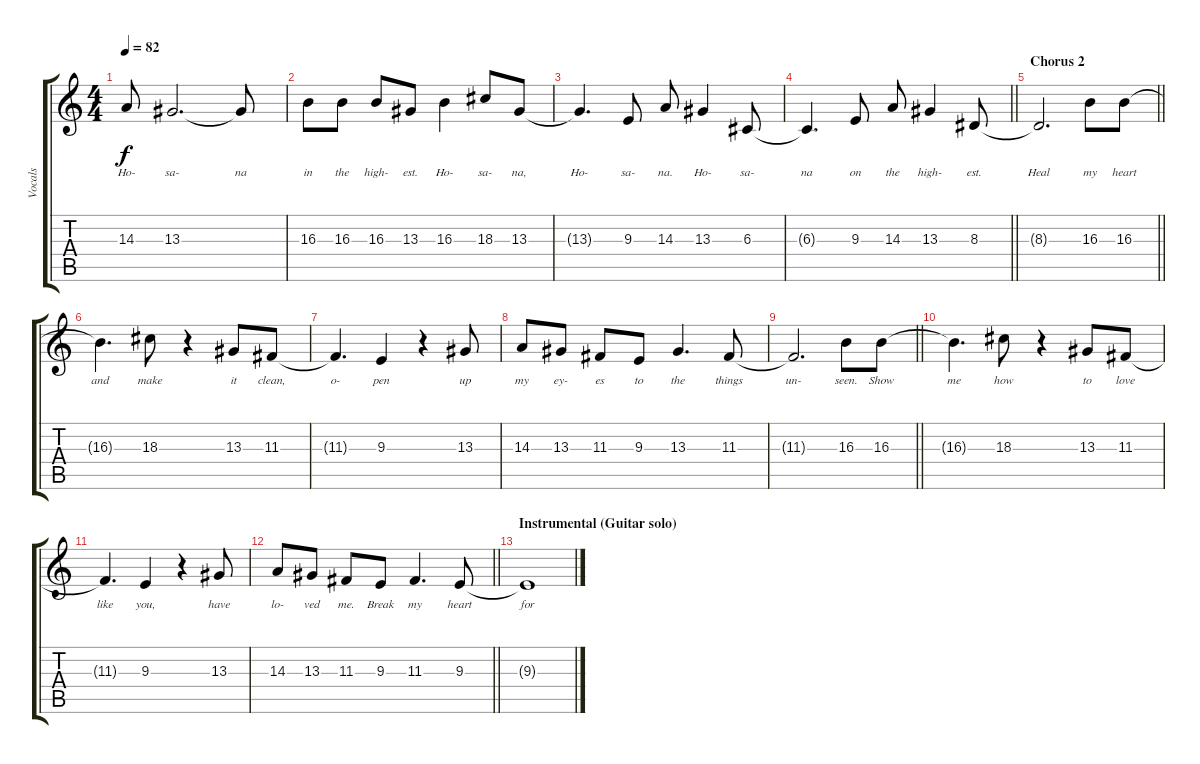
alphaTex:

\track ("Vocals" "Vocals") {instrument lead2sawtooth}
\staff {score tabs}
\tuning (E4 B3 G3 D3 A2 E2) {hide}
\ts (4 4)
\tempo 82
\clef g2
\ks c
14.3{t}.8{lyrics (0 "Ho-") lyrics (1 "") lyrics (2 "") lyrics (3 "") lyrics (4 "") dy f} 13.3.2{d lyrics (0 "sa-") lyrics (1 "") lyrics (2 "") lyrics (3 "") lyrics (4 "")} 13.3{t}.8{lyrics (0 "na") lyrics (1 "") lyrics (2 "") lyrics (3 "") lyrics (4 "")} |
16.3.8{lyrics (0 "in") lyrics (1 "") lyrics (2 "") lyrics (3 "") lyrics (4 "")} 16.3.8{lyrics (0 "the") lyrics (1 "") lyrics (2 "") lyrics (3 "") lyrics (4 "")} 16.3.8{lyrics (0 "high-") lyrics (1 "") lyrics (2 "") lyrics (3 "") lyrics (4 "")} 13.3.8{lyrics (0 "est.") lyrics (1 "") lyrics (2 "") lyrics (3 "") lyrics (4 "")} 16.3.4{lyrics (0 "Ho-") lyrics (1 "") lyrics (2 "") lyrics (3 "") lyrics (4 "")} 18.3.8{lyrics (0 "sa-") lyrics (1 "") lyrics (2 "") lyrics (3 "") lyrics (4 "")} 13.3.8{lyrics (0 "na,") lyrics (1 "") lyrics (2 "") lyrics (3 "") lyrics (4 "")} |
13.3{t}.4{d lyrics (0 "Ho-") lyrics (1 "") lyrics (2 "") lyrics (3 "") lyrics (4 "")} 9.3.8{lyrics (0 "sa-") lyrics (1 "") lyrics (2 "") lyrics (3 "") lyrics (4 "")} 14.3.8{lyrics (0 "na.") lyrics (1 "") lyrics (2 "") lyrics (3 "") lyrics (4 "")} 13.3.4{lyrics (0 "Ho-") lyrics (1 "") lyrics (2 "") lyrics (3 "") lyrics (4 "")} 6.3.8{lyrics (0 "sa-") lyrics (1 "") lyrics (2 "") lyrics (3 "") lyrics (4 "")} |
\barLineRight lightlight
6.3{t}.4{d lyrics (0 "na") lyrics (1 "") lyrics (2 "") lyrics (3 "") lyrics (4 "")} 9.3.8{lyrics (0 "on") lyrics (1 "") lyrics (2 "") lyrics (3 "") lyrics (4 "")} 14.3.8{lyrics (0 "the") lyrics (1 "") lyrics (2 "") lyrics (3 "") lyrics (4 "")} 13.3.4{lyrics (0 "high-") lyrics (1 "") lyrics (2 "") lyrics (3 "") lyrics (4 "")} 8.3.8{lyrics (0 "est.") lyrics (1 "") lyrics (2 "") lyrics (3 "") lyrics (4 "")} |
\section ("" "Chorus 2")
\barLineRight lightlight
8.3{t}.2{d lyrics (0 "Heal") lyrics (1 "") lyrics (2 "") lyrics (3 "") lyrics (4 "")} 16.3.8{lyrics (0 "my") lyrics (1 "") lyrics (2 "") lyrics (3 "") lyrics (4 "")} 16.3.8{lyrics (0 "heart") lyrics (1 "") lyrics (2 "") lyrics (3 "") lyrics (4 "")} |
16.3{t}.4{d lyrics (0 "and") lyrics (1 "") lyrics (2 "") lyrics (3 "") lyrics (4 "")} 18.3.8{lyrics (0 "make") lyrics (1 "") lyrics (2 "") lyrics (3 "") lyrics (4 "")} r.4 13.3.8{lyrics (0 "it") lyrics (1 "") lyrics (2 "") lyrics (3 "") lyrics (4 "")} 11.3.8{lyrics (0 "clean,") lyrics (1 "") lyrics (2 "") lyrics (3 "") lyrics (4 "")} |
11.3{t}.4{d lyrics (0 "o-") lyrics (1 "") lyrics (2 "") lyrics (3 "") lyrics (4 "")} 9.3.4{lyrics (0 "pen") lyrics (1 "") lyrics (2 "") lyrics (3 "") lyrics (4 "")} r.4 13.3.8{lyrics (0 "up") lyrics (1 "") lyrics (2 "") lyrics (3 "") lyrics (4 "")} |
14.3.8{lyrics (0 "my") lyrics (1 "") lyrics (2 "") lyrics (3 "") lyrics (4 "")} 13.3.8{lyrics (0 "ey-") lyrics (1 "") lyrics (2 "") lyrics (3 "") lyrics (4 "")} 11.3.8{lyrics (0 "es") lyrics (1 "") lyrics (2 "") lyrics (3 "") lyrics (4 "")} 9.3.8{lyrics (0 "to") lyrics (1 "") lyrics (2 "") lyrics (3 "") lyrics (4 "")} 13.3.4{d lyrics (0 "the") lyrics (1 "") lyrics (2 "") lyrics (3 "") lyrics (4 "")} 11.3.8{lyrics (0 "things") lyrics (1 "") lyrics (2 "") lyrics (3 "") lyrics (4 "")} |
\barLineRight lightlight
11.3{t}.2{d lyrics (0 "un-") lyrics (1 "") lyrics (2 "") lyrics (3 "") lyrics (4 "")} 16.3.8{lyrics (0 "seen.") lyrics (1 "") lyrics (2 "") lyrics (3 "") lyrics (4 "")} 16.3.8{lyrics (0 "Show") lyrics (1 "") lyrics (2 "") lyrics (3 "") lyrics (4 "")} |
16.3{t}.4{d lyrics (0 "me") lyrics (1 "") lyrics (2 "") lyrics (3 "") lyrics (4 "")} 18.3.8{lyrics (0 "how") lyrics (1 "") lyrics (2 "") lyrics (3 "") lyrics (4 "")} r.4 13.3.8{lyrics (0 "to") lyrics (1 "") lyrics (2 "") lyrics (3 "") lyrics (4 "")} 11.3.8{lyrics (0 "love") lyrics (1 "") lyrics (2 "") lyrics (3 "") lyrics (4 "")} |
11.3{t}.4{d lyrics (0 "like") lyrics (1 "") lyrics (2 "") lyrics (3 "") lyrics (4 "")} 9.3.4{lyrics (0 "you,") lyrics (1 "") lyrics (2 "") lyrics (3 "") lyrics (4 "")} r.4 13.3.8{lyrics (0 "have") lyrics (1 "") lyrics (2 "") lyrics (3 "") lyrics (4 "")} |
\barLineRight lightlight
14.3.8{lyrics (0 "lo-") lyrics (1 "") lyrics (2 "") lyrics (3 "") lyrics (4 "")} 13.3.8{lyrics (0 "ved") lyrics (1 "") lyrics (2 "") lyrics (3 "") lyrics (4 "")} 11.3.8{lyrics (0 "me.") lyrics (1 "") lyrics (2 "") lyrics (3 "") lyrics (4 "")} 9.3.8{lyrics (0 "Break") lyrics (1 "") lyrics (2 "") lyrics (3 "") lyrics (4 "")} 11.3.4{d lyrics (0 "my") lyrics (1 "") lyrics (2 "") lyrics (3 "") lyrics (4 "")} 9.3.8{lyrics (0 "heart") lyrics (1 "") lyrics (2 "") lyrics (3 "") lyrics (4 "")} |
\section ("" "Instrumental (Guitar solo)")
9.3{t}.1{lyrics (0 "for") lyrics (1 "") lyrics (2 "") lyrics (3 "") lyrics (4 "")}
